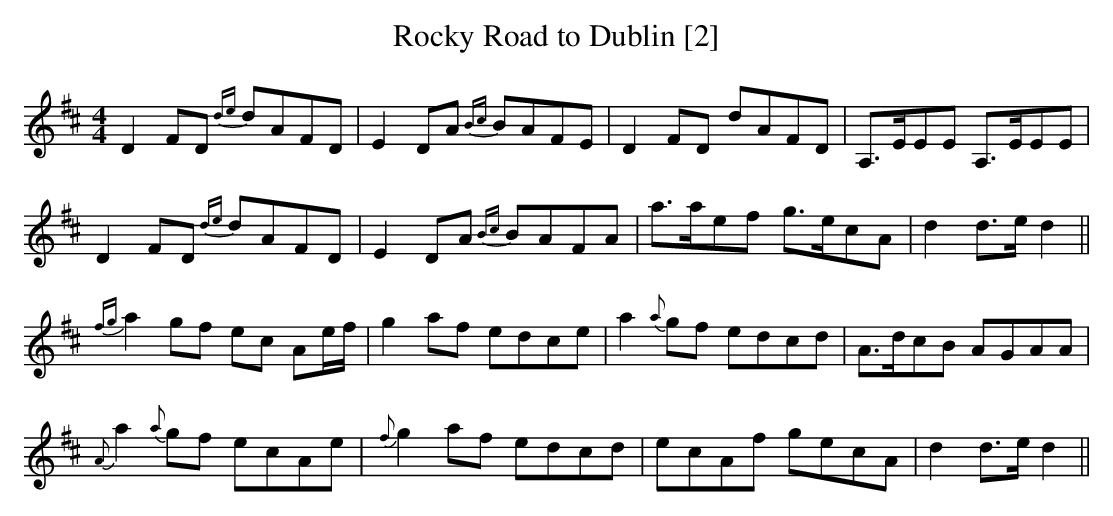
X:1
T:Rocky Road to Dublin [2]
M:4/4
L:1/8
K:D
D2 FD {de}dAFD|E2 DA {Bc}BAFE|D2 FD dAFD|A,>EEE A,>EEE|
D2 FD {de}dAFD|E2 DA {Bc}BAFA|a>aef g>ecA|d2 d>e d2||
{fg}a2 gf ec Ae/f/|g2 af edce|a2 {a}gf edcd|A>dcB AGAA|
{A}a2 {a}gf ecAe|{f}g2 af edcd|ecAf gecA|d2 d>e d2||
